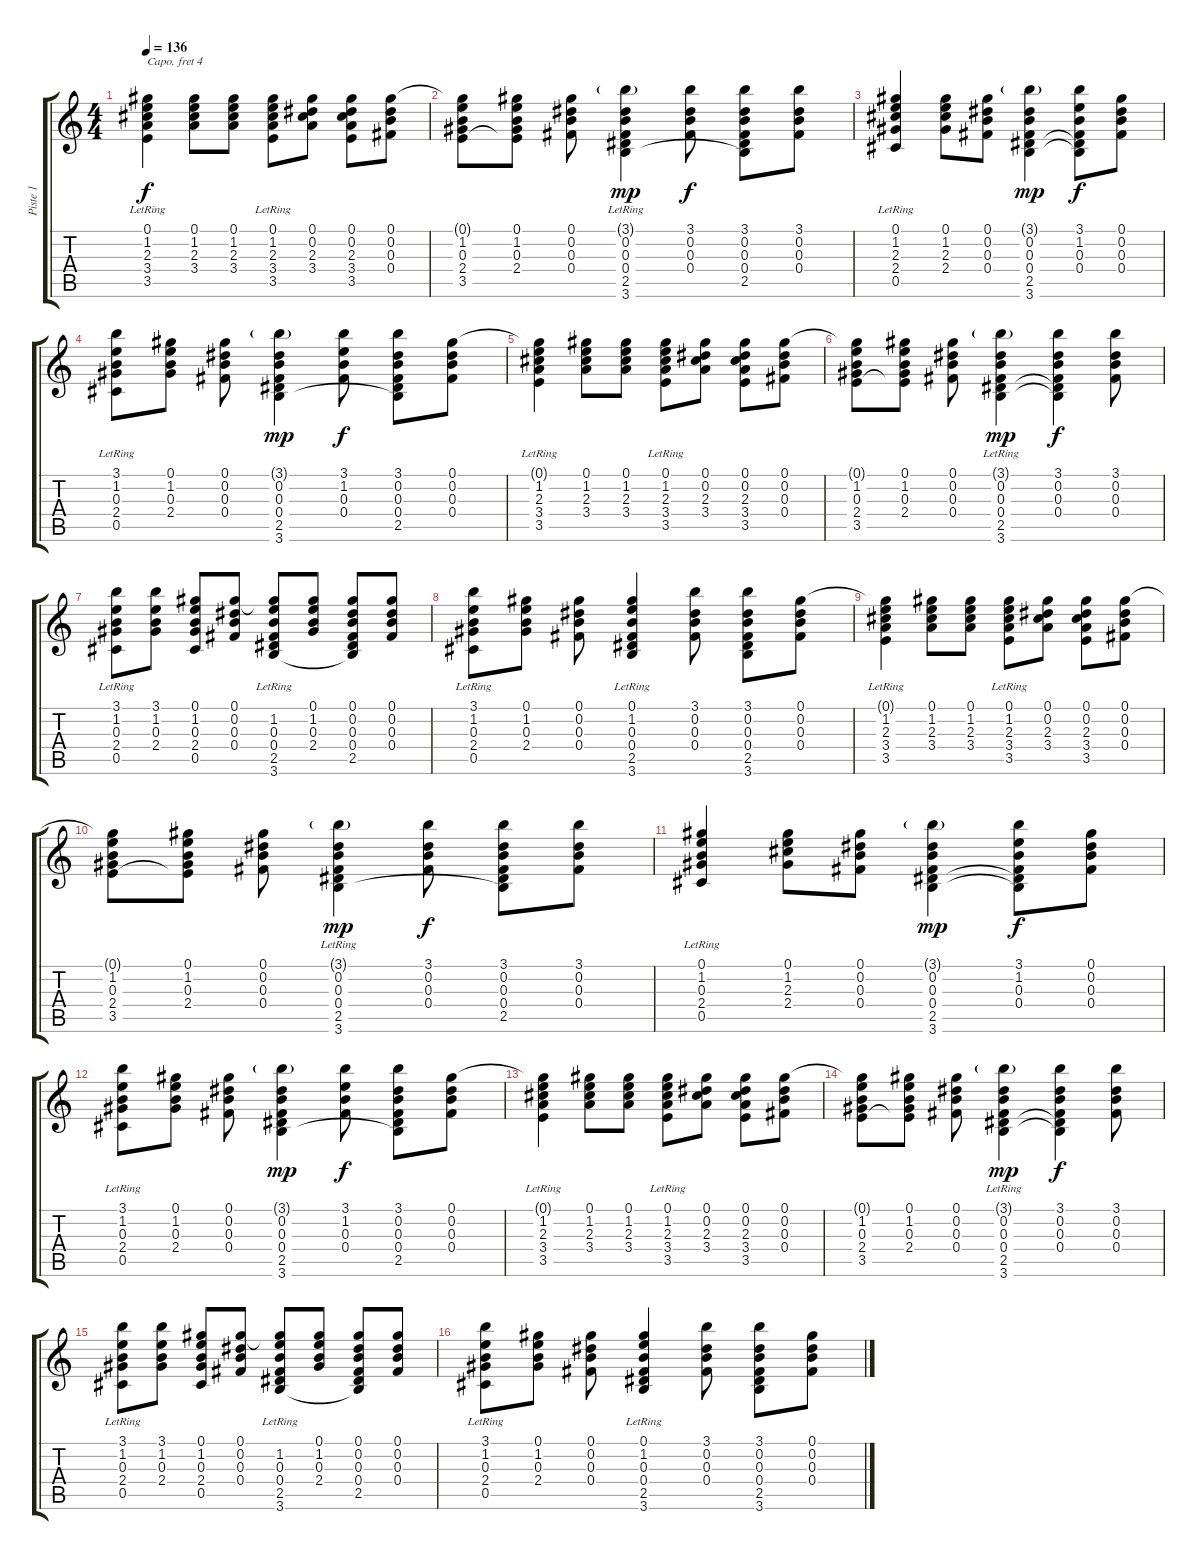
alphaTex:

\track ("Piste 1" "Piste 1") {instrument acousticguitarsteel}
\staff {score tabs}
\capo 4
\tuning (E4 B3 G3 D3 A2 E2) {hide}
\ts (4 4)
\tempo 136
\clef g2
\ks c
(0.1{t} 1.2 2.3 3.4 3.5{lr}).4{dy f} (0.1 1.2 2.3 3.4).8 (0.1 1.2 2.3 3.4).8 (0.1 1.2 2.3 3.4 3.5{lr}).8 (0.1 0.2 2.3 3.4).8 (0.1 0.2 2.3 3.4 3.5).8 (0.1 0.2 0.3 0.4).8 |
(0.1{t} 1.2 0.3 2.4 3.5).8 (0.1 1.2 0.3 2.4 3.5{t}).8 (0.1 0.2 0.3 0.4).8 (3.1{g} 0.2 0.3 0.4 2.5{lr} 3.6).4{dy mp} (3.1 0.2 0.3 0.4).8{dy f} (3.1 0.2 0.3 0.4 2.5 3.6{t}).8 (3.1 0.2 0.3 0.4).8 |
(0.1 1.2 2.3 2.4 0.5{lr}).4 (0.1 1.2 2.3 2.4).8 (0.1 0.2 0.3 0.4).8 (3.1{g} 0.2 0.3 0.4 2.5 3.6).4{dy mp} (3.1 1.2 0.3 0.4 2.5{t} 3.6{t}).8{dy f} (0.1 0.2 0.3 0.4).8 |
(3.1 1.2 0.3 2.4 0.5{lr}).8 (0.1 1.2 0.3 2.4).8 (0.1 0.2 0.3 0.4).8 (3.1{g} 0.2 0.3 0.4 2.5 3.6).4{dy mp} (3.1 1.2 0.3 0.4).8{dy f} (3.1 0.2 0.3 0.4 2.5 3.6{t}).8 (0.1 0.2 0.3 0.4).8 |
(0.1{t} 1.2 2.3 3.4 3.5{lr}).4 (0.1 1.2 2.3 3.4).8 (0.1 1.2 2.3 3.4).8 (0.1 1.2 2.3 3.4 3.5{lr}).8 (0.1 0.2 2.3 3.4).8 (0.1 0.2 2.3 3.4 3.5).8 (0.1 0.2 0.3 0.4).8 |
(0.1{t} 1.2 0.3 2.4 3.5).8 (0.1 1.2 0.3 2.4 3.5{t}).8 (0.1 0.2 0.3 0.4).8 (3.1{g} 0.2 0.3 0.4 2.5{lr} 3.6).4{dy mp} (3.1 0.2 0.3 0.4 2.5{t} 3.6{t}).4{dy f} (3.1 0.2 0.3 0.4).8 |
(3.1 1.2 0.3 2.4 0.5{lr}).8 (3.1 1.2 0.3 2.4).8 (0.1 1.2 0.3 2.4 0.5).8 (0.1 0.2 0.3 0.4).8 (0.1{t} 1.2 0.3 0.4 2.5{lr} 3.6).8 (0.1 1.2 0.3 2.4).8 (0.1 0.2 0.3 0.4 2.5 3.6{t}).8 (0.1 0.2 0.3 0.4).8 |
(3.1 1.2 0.3 2.4 0.5{lr}).8 (0.1 1.2 0.3 2.4).8 (0.1 0.2 0.3 0.4).8 (0.1 1.2 0.3 0.4 2.5{lr} 3.6{lr}).4 (3.1 0.2 0.3 0.4).8 (3.1 0.2 0.3 0.4 2.5 3.6).8 (0.1 0.2 0.3 0.4).8 |
(0.1{t} 1.2 2.3 3.4 3.5{lr}).4 (0.1 1.2 2.3 3.4).8 (0.1 1.2 2.3 3.4).8 (0.1 1.2 2.3 3.4 3.5{lr}).8 (0.1 0.2 2.3 3.4).8 (0.1 0.2 2.3 3.4 3.5).8 (0.1 0.2 0.3 0.4).8 |
(0.1{t} 1.2 0.3 2.4 3.5).8 (0.1 1.2 0.3 2.4 3.5{t}).8 (0.1 0.2 0.3 0.4).8 (3.1{g} 0.2 0.3 0.4 2.5{lr} 3.6).4{dy mp} (3.1 0.2 0.3 0.4).8{dy f} (3.1 0.2 0.3 0.4 2.5 3.6{t}).8 (3.1 0.2 0.3 0.4).8 |
(0.1 1.2 0.3 2.4 0.5{lr}).4 (0.1 1.2 2.3 2.4).8 (0.1 0.2 0.3 0.4).8 (3.1{g} 0.2 0.3 0.4 2.5 3.6).4{dy mp} (3.1 1.2 0.3 0.4 2.5{t} 3.6{t}).8{dy f} (0.1 0.2 0.3 0.4).8 |
(3.1 1.2 0.3 2.4 0.5{lr}).8 (0.1 1.2 0.3 2.4).8 (0.1 0.2 0.3 0.4).8 (3.1{g} 0.2 0.3 0.4 2.5 3.6).4{dy mp} (3.1 1.2 0.3 0.4).8{dy f} (3.1 0.2 0.3 0.4 2.5 3.6{t}).8 (0.1 0.2 0.3 0.4).8 |
(0.1{t} 1.2 2.3 3.4 3.5{lr}).4 (0.1 1.2 2.3 3.4).8 (0.1 1.2 2.3 3.4).8 (0.1 1.2 2.3 3.4 3.5{lr}).8 (0.1 0.2 2.3 3.4).8 (0.1 0.2 2.3 3.4 3.5).8 (0.1 0.2 0.3 0.4).8 |
(0.1{t} 1.2 0.3 2.4 3.5).8 (0.1 1.2 0.3 2.4 3.5{t}).8 (0.1 0.2 0.3 0.4).8 (3.1{g} 0.2 0.3 0.4 2.5{lr} 3.6).4{dy mp} (3.1 0.2 0.3 0.4 2.5{t} 3.6{t}).4{dy f} (3.1 0.2 0.3 0.4).8 |
(3.1 1.2 0.3 2.4 0.5{lr}).8 (3.1 1.2 0.3 2.4).8 (0.1 1.2 0.3 2.4 0.5).8 (0.1 0.2 0.3 0.4).8 (0.1{t} 1.2 0.3 0.4 2.5{lr} 3.6).8 (0.1 1.2 0.3 2.4).8 (0.1 0.2 0.3 0.4 2.5 3.6{t}).8 (0.1 0.2 0.3 0.4).8 |
(3.1 1.2 0.3 2.4 0.5{lr}).8 (0.1 1.2 0.3 2.4).8 (0.1 0.2 0.3 0.4).8 (0.1 1.2 0.3 0.4 2.5{lr} 3.6{lr}).4 (3.1 0.2 0.3 0.4).8 (3.1 0.2 0.3 0.4 2.5 3.6).8 (0.1 0.2 0.3 0.4).8
